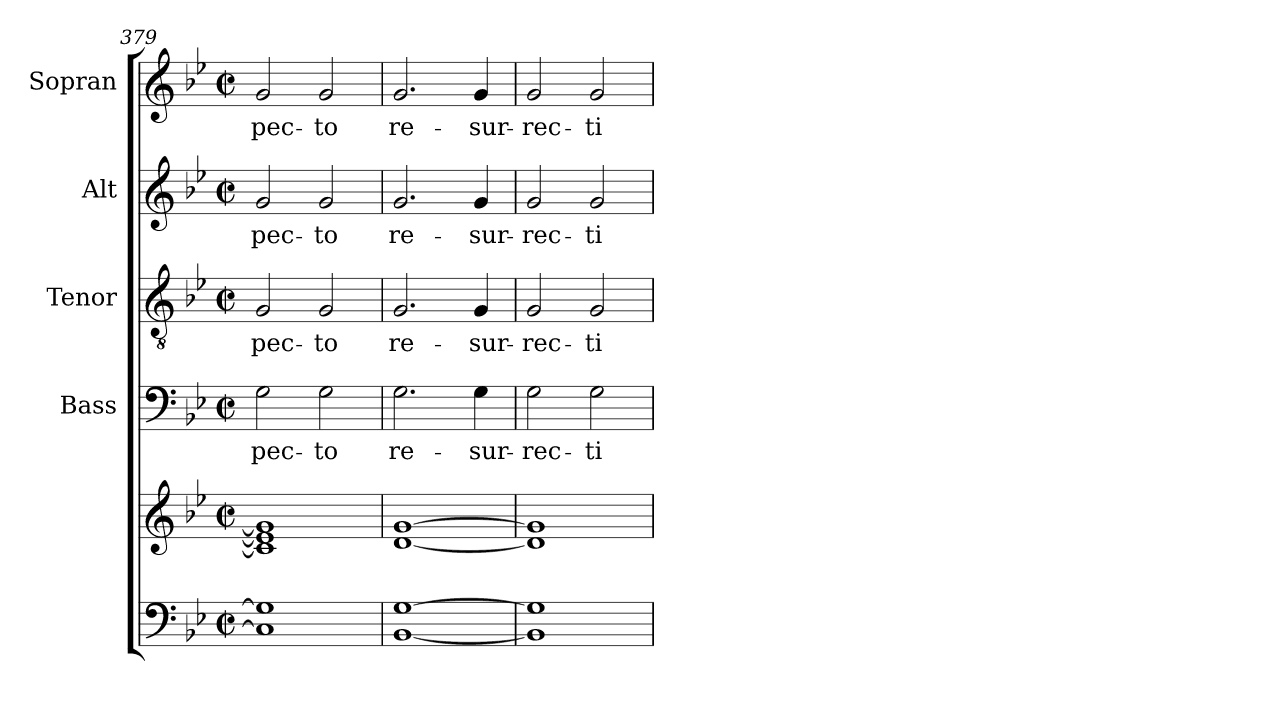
**kern	**kern	**kern	**text	**kern	**text	**kern	**text	**kern	**text
*part5	*part5	*part4	*part4	*part3	*part3	*part2	*part2	*part1	*part1
*staff6	*staff5	*staff4	*staff4	*staff3	*staff3	*staff2	*staff2	*staff1	*staff1
*	*	*I"Bass	*	*I"Tenor	*	*I"Alt	*	*I"Sopran	*
*	*	*I'B.	*	*I'T.	*	*I'A.	*	*I'S.	*
*clefF4	*clefG2	*clefF4	*	*clefGv2	*	*clefG2	*	*clefG2	*
*k[b-e-]	*k[b-e-]	*k[b-e-]	*	*k[b-e-]	*	*k[b-e-]	*	*k[b-e-]	*
*B-:	*B-:	*B-:	*	*B-:	*	*B-:	*	*B-:	*
*M2/2	*M2/2	*M2/2	*	*M2/2	*	*M2/2	*	*M2/2	*
*met(c|)	*met(c|)	*met(c|)	*	*met(c|)	*	*met(c|)	*	*met(c|)	*
=379	=379	=379	=379	=379	=379	=379	=379	=379	=379
!	!	!	!LO:LY:b	!	!LO:LY:b	!	!LO:LY:b	!	!LO:LY:b
1C] 1G]	1c] 1e-] 1g]	2G\	-pec-	2G/	-pec-	2g/	-pec-	2g/	-pec-
!	!	!	!LO:LY:b	!	!LO:LY:b	!	!LO:LY:b	!	!LO:LY:b
.	.	2G\	-to	2G/	-to	2g/	-to	2g/	-to
=380	=380	=380	=380	=380	=380	=380	=380	=380	=380
!	!	!	!LO:LY:b	!	!LO:LY:b	!	!LO:LY:b	!	!LO:LY:b
[1BB- [1G	[1d [1g	2.G\	re-	2.G/	re-	2.g/	re-	2.g/	re-
!	!	!	!LO:LY:b	!	!LO:LY:b	!	!LO:LY:b	!	!LO:LY:b
.	.	4G\	-sur-	4G/	-sur-	4g/	-sur-	4g/	-sur-
!!LO:LB:g=z
=381	=381	=381	=381	=381	=381	=381	=381	=381	=381
!	!	!	!LO:LY:b	!	!LO:LY:b	!	!LO:LY:b	!	!LO:LY:b
1BB-] 1G]	1d] 1g]	2G\	-rec-	2G/	-rec-	2g/	-rec-	2g/	-rec-
!	!	!	!LO:LY:b	!	!LO:LY:b	!	!LO:LY:b	!	!LO:LY:b
.	.	2G\	-ti-	2G/	-ti-	2g/	-ti-	2g/	-ti-
=	=	=	=	=	=	=	=	=	=
*-	*-	*-	*-	*-	*-	*-	*-	*-	*-
